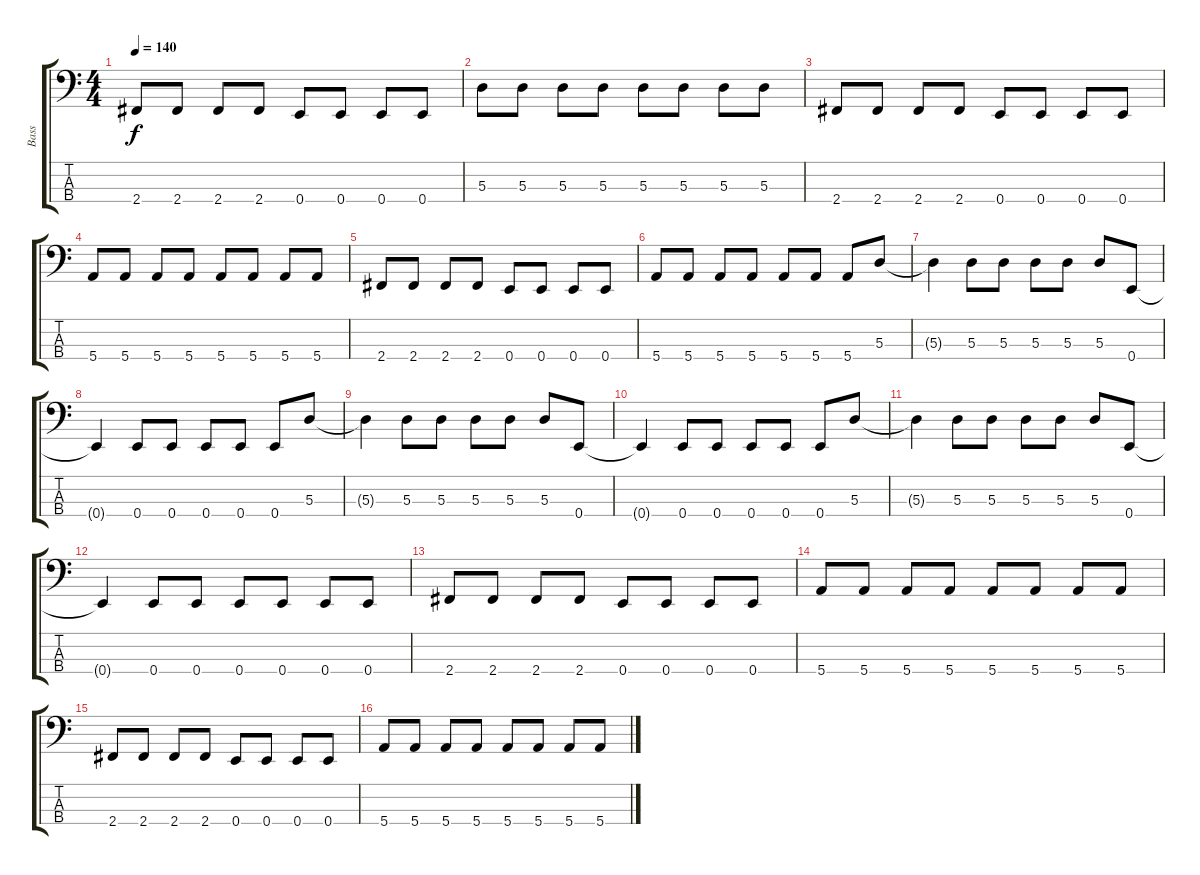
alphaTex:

\track ("Bass" "Bass") {instrument electricbasspick}
\staff {score tabs}
\tuning (G2 D2 A1 E1) {hide}
\ts (4 4)
\tempo 140
\clef f4
\ks c
2.4.8{dy f} 2.4.8 2.4.8 2.4.8 0.4.8 0.4.8 0.4.8 0.4.8 |
5.3.8 5.3.8 5.3.8 5.3.8 5.3.8 5.3.8 5.3.8 5.3.8 |
2.4.8 2.4.8 2.4.8 2.4.8 0.4.8 0.4.8 0.4.8 0.4.8 |
5.4.8 5.4.8 5.4.8 5.4.8 5.4.8 5.4.8 5.4.8 5.4.8 |
2.4.8 2.4.8 2.4.8 2.4.8 0.4.8 0.4.8 0.4.8 0.4.8 |
5.4.8 5.4.8 5.4.8 5.4.8 5.4.8 5.4.8 5.4.8 5.3.8 |
5.3{t}.4 5.3.8 5.3.8 5.3.8 5.3.8 5.3.8 0.4.8 |
0.4{t}.4 0.4.8 0.4.8 0.4.8 0.4.8 0.4.8 5.3.8 |
5.3{t}.4 5.3.8 5.3.8 5.3.8 5.3.8 5.3.8 0.4.8 |
0.4{t}.4 0.4.8 0.4.8 0.4.8 0.4.8 0.4.8 5.3.8 |
5.3{t}.4 5.3.8 5.3.8 5.3.8 5.3.8 5.3.8 0.4.8 |
0.4{t}.4 0.4.8 0.4.8 0.4.8 0.4.8 0.4.8 0.4.8 |
2.4.8 2.4.8 2.4.8 2.4.8 0.4.8 0.4.8 0.4.8 0.4.8 |
5.4.8 5.4.8 5.4.8 5.4.8 5.4.8 5.4.8 5.4.8 5.4.8 |
2.4.8 2.4.8 2.4.8 2.4.8 0.4.8 0.4.8 0.4.8 0.4.8 |
5.4.8 5.4.8 5.4.8 5.4.8 5.4.8 5.4.8 5.4.8 5.4.8
